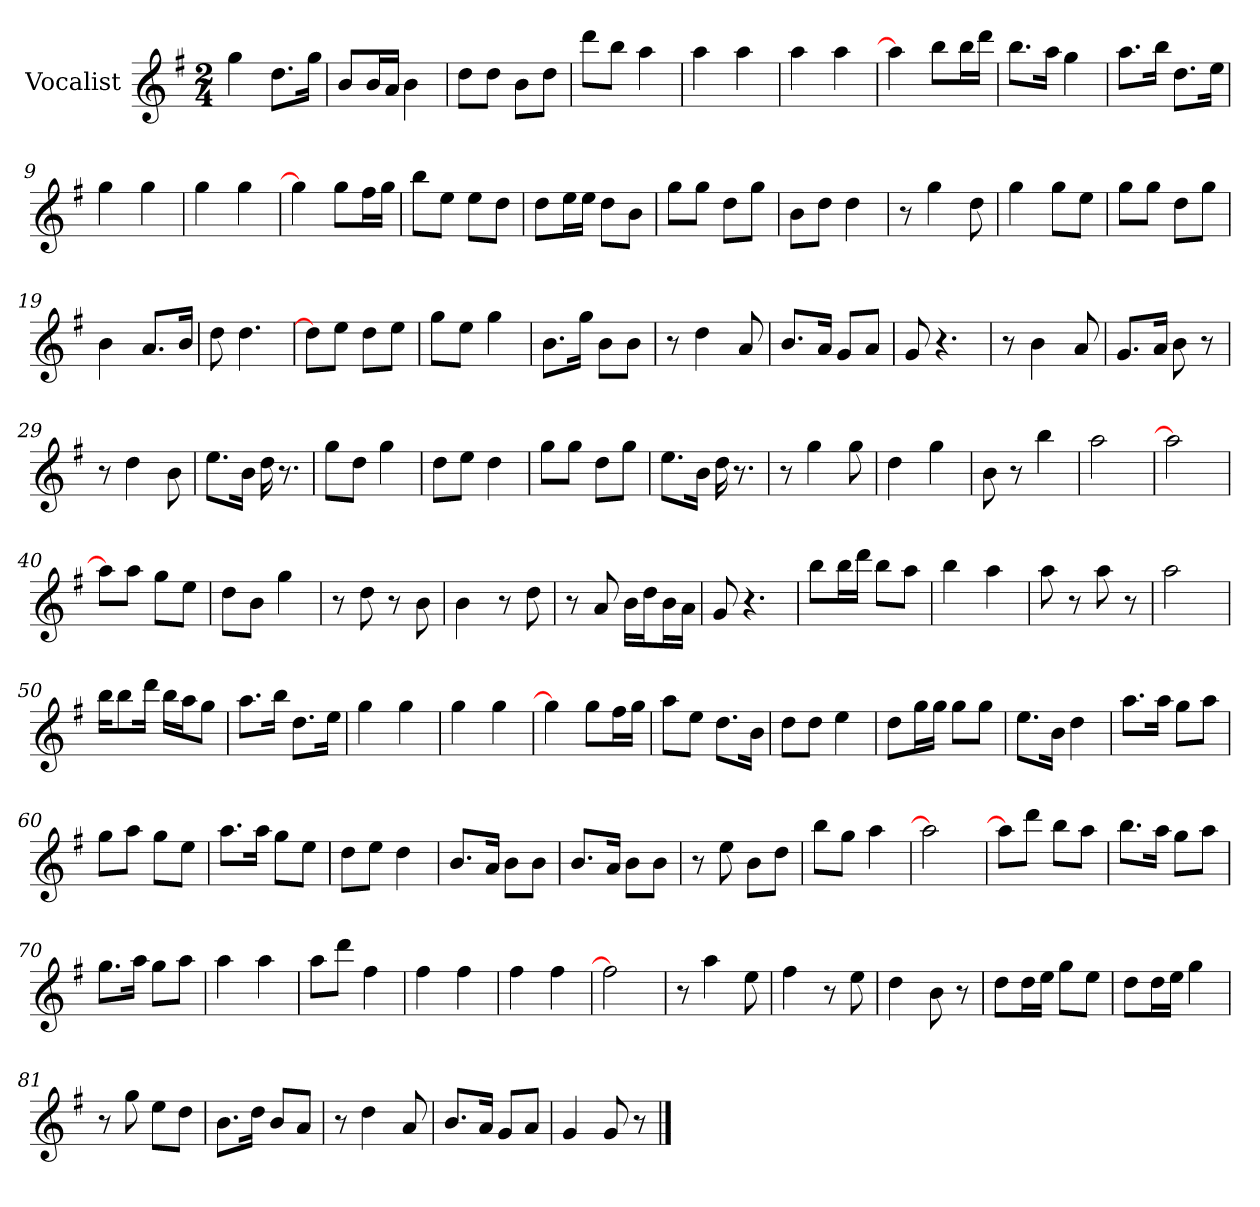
**kern
*part1
*staff1
*I"Vocalist
*k[f#]
*G:
*M2/4
=
4gg
8.ddL
16ggJk
=1
8bL
16bL
16aJJ
4b
=2
8ddL
8ddJ
8bL
8ddJ
=3
8dddL
8bbJ
4aa
=4
4aa
4aa
=5
4aa
4aa
=6
4aa]
8bbL
16bbL
16dddJJ
=7
8.bbL
16aaJk
4gg
=8
8.aaL
16bbJk
8.ddL
16eeJk
=9
4gg
4gg
=10
4gg
4gg
=11
4gg]
8ggL
16ff#L
16ggJJ
=12
8bbL
8eeJ
8eeL
8ddJ
=13
8ddL
16eeL
16eeJJ
8ddL
8bJ
=14
8ggL
8ggJ
8ddL
8ggJ
=15
8bL
8ddJ
4dd
=16
8r
4gg
8dd
=17
4gg
8ggL
8eeJ
=18
8ggL
8ggJ
8ddL
8ggJ
=19
4b
8.aL
16bJk
=20
8dd
4.dd
=21
8ddL]
8eeJ
8ddL
8eeJ
=22
8ggL
8eeJ
4gg
=23
8.bL
16ggJk
8bL
8bJ
=24
8r
4dd
8a
=25
8.bL
16aJk
8gL
8aJ
=26
8g
4.r
=27
8r
4b
8a
=28
8.gL
16aJk
8b
8r
=29
8r
4dd
8b
=30
8.eeL
16bJk
16dd
8.r
=31
8ggL
8ddJ
4gg
=32
8ddL
8eeJ
4dd
=33
8ggL
8ggJ
8ddL
8ggJ
=34
8.eeL
16bJk
16dd
8.r
=35
8r
4gg
8gg
=36
4dd
4gg
=37
8b
8r
4bb
=38
2aa
=39
2aa]
=40
8aaL]
8aaJ
8ggL
8eeJ
=41
8ddL
8bJ
4gg
=42
8r
8dd
8r
8b
=43
4b
8r
8dd
=44
8r
8a
16bLL
16ddJ
16bL
16aJJ
=45
8g
4.r
=46
8bbL
16bbL
16dddJJ
8bbL
8aaJ
=47
4bb
4aa
=48
8aa
8r
8aa
8r
=49
2aa
=50
16bbKL
8bb
16dddJk
16bbLL
16aaJ
8ggJ
=51
8.aaL
16bbJk
8.ddL
16eeJk
=52
4gg
4gg
=53
4gg
4gg
=54
4gg]
8ggL
16ff#L
16ggJJ
=55
8aaL
8eeJ
8.ddL
16bJk
=56
8ddL
8ddJ
4ee
=57
8ddL
16ggL
16ggJJ
8ggL
8ggJ
=58
8.eeL
16bJk
4dd
=59
8.aaL
16aaJk
8ggL
8aaJ
=60
8ggL
8aaJ
8ggL
8eeJ
=61
8.aaL
16aaJk
8ggL
8eeJ
=62
8ddL
8eeJ
4dd
=63
8.bL
16aJk
8bL
8bJ
=64
8.bL
16aJk
8bL
8bJ
=65
8r
8ee
8bL
8ddJ
=66
8bbL
8ggJ
4aa
=67
2aa]
=68
8aaL]
8dddJ
8bbL
8aaJ
=69
8.bbL
16aaJk
8ggL
8aaJ
=70
8.ggL
16aaJk
8ggL
8aaJ
=71
4aa
4aa
=72
8aaL
8dddJ
4ff#
=73
4ff#
4ff#
=74
4ff#
4ff#
=75
2ff#]
=76
8r
4aa
8ee
=77
4ff#
8r
8ee
=78
4dd
8b
8r
=79
8ddL
16ddL
16eeJJ
8ggL
8eeJ
=80
8ddL
16ddL
16eeJJ
4gg
=81
8r
8gg
8eeL
8ddJ
=82
8.bL
16ddJk
8bL
8aJ
=83
8r
4dd
8a
=84
8.bL
16aJk
8gL
8aJ
=85
4g
8g
8r
==
*-
